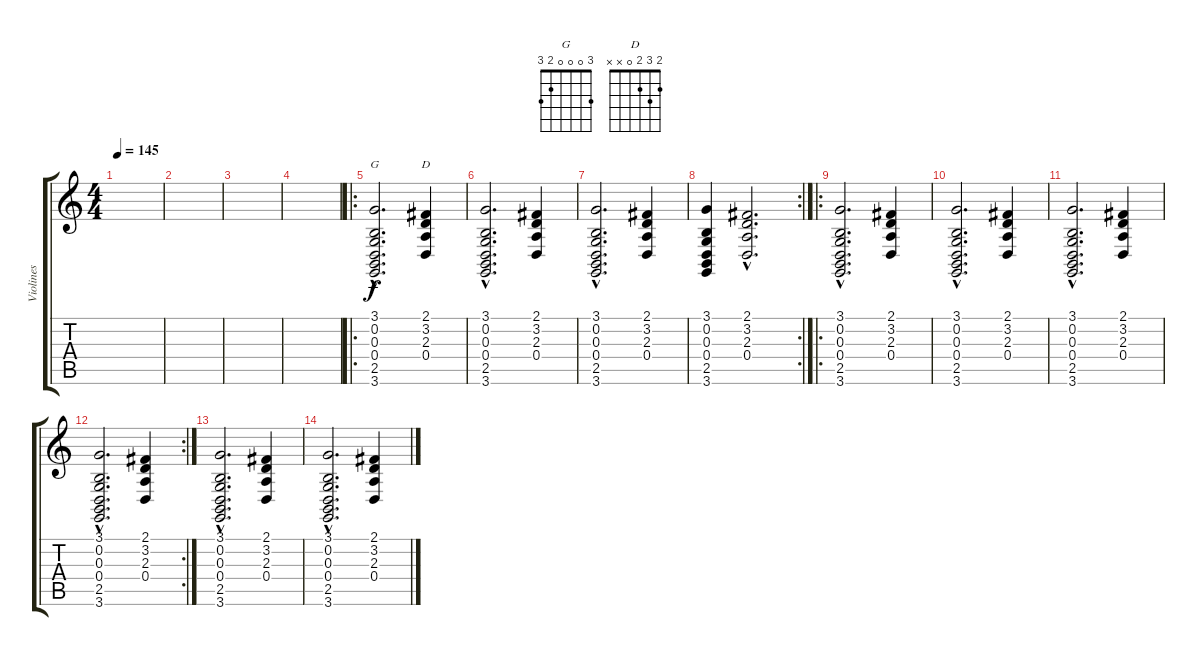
\track ("Violines" "Violines") {instrument violin}
\staff {score tabs}
\tuning (E4 B3 G3 D3 A2 E2) {hide}
\chord ("G" 3 0 0 0 2 3)
\chord ("D" 2 3 2 0 x x)
\ts (4 4)
\tempo 145
\clef g2
\ks c
|
|
|
|
\ro
(3.1{hac} 0.2{hac} 0.3{hac} 0.4{hac} 2.5{hac} 3.6{hac}).2{d ch "G"} (2.1 3.2 2.3 0.4).4{ch "D"} |
(3.1{hac} 0.2{hac} 0.3{hac} 0.4{hac} 2.5{hac} 3.6{hac}).2{d} (2.1 3.2 2.3 0.4).4 |
(3.1{hac} 0.2{hac} 0.3{hac} 0.4{hac} 2.5{hac} 3.6{hac}).2{d} (2.1 3.2 2.3 0.4).4 |
\rc 2
(3.1 0.2 0.3 0.4 2.5 3.6).4 (2.1{hac} 3.2{hac} 2.3{hac} 0.4{hac}).2{d} |
\ro
(3.1{hac} 0.2{hac} 0.3{hac} 0.4{hac} 2.5{hac} 3.6{hac}).2{d} (2.1 3.2 2.3 0.4).4 |
(3.1{hac} 0.2{hac} 0.3{hac} 0.4{hac} 2.5{hac} 3.6{hac}).2{d} (2.1 3.2 2.3 0.4).4 |
(3.1{hac} 0.2{hac} 0.3{hac} 0.4{hac} 2.5{hac} 3.6{hac}).2{d} (2.1 3.2 2.3 0.4).4 |
\rc 2
(3.1{hac} 0.2{hac} 0.3{hac} 0.4{hac} 2.5{hac} 3.6{hac}).2{d} (2.1 3.2 2.3 0.4).4 |
(3.1{hac} 0.2{hac} 0.3{hac} 0.4{hac} 2.5{hac} 3.6{hac}).2{d} (2.1 3.2 2.3 0.4).4 |
(3.1{hac} 0.2{hac} 0.3{hac} 0.4{hac} 2.5{hac} 3.6{hac}).2{d} (2.1 3.2 2.3 0.4).4
